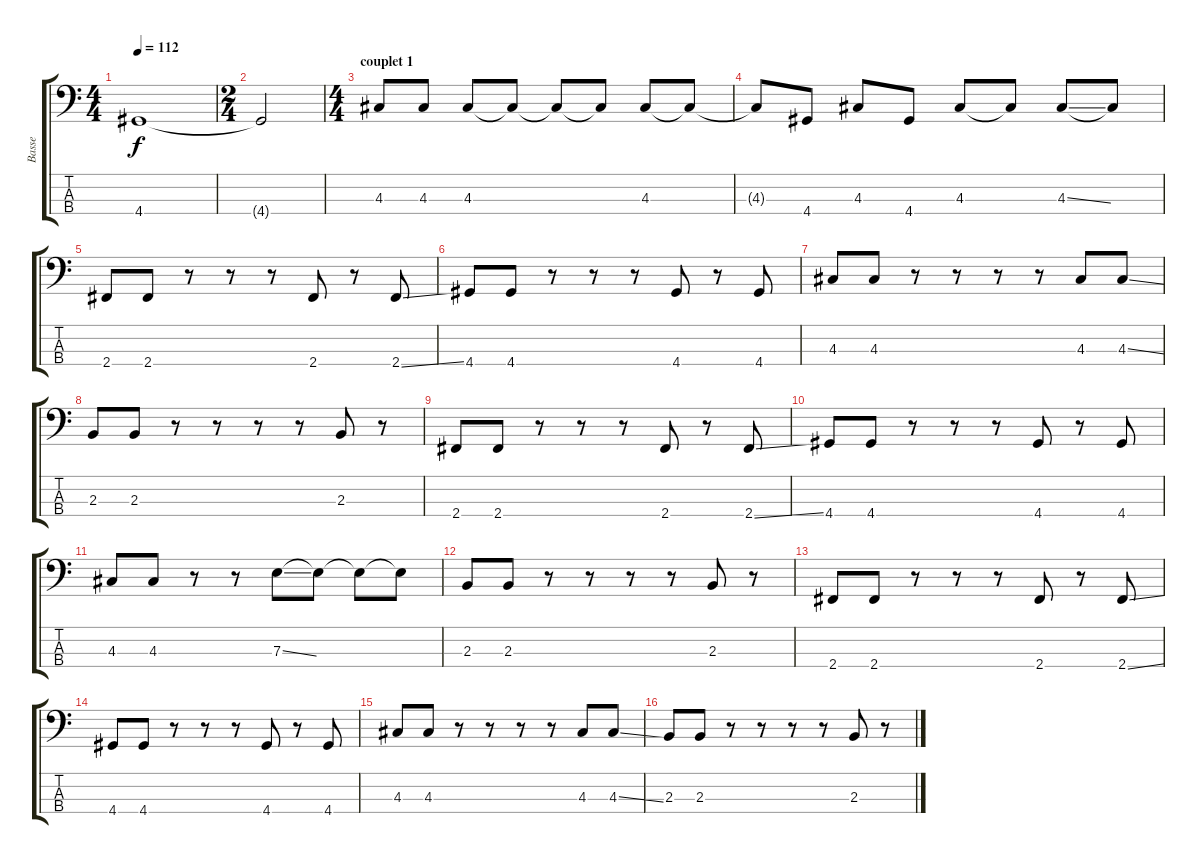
\track ("Basse" "Basse") {instrument electricbassfinger}
\staff {score tabs}
\tuning (G2 D2 A1 E1) {hide}
\ts (4 4)
\tempo 112
\clef f4
\ks c
4.4.1{dy f} |
\ts (2 4)
4.4{t}.2 |
\ts (4 4)
\section ("" "couplet 1")
4.3.8 4.3.8 4.3.8 4.3{t}.8 4.3{t}.8 4.3{t}.8 4.3.8 4.3{t}.8 |
4.3{t}.8 4.4.8 4.3.8 4.4.8 4.3.8 4.3{t}.8 4.3{ss}.8 4.3{t}.8 |
2.4.8 2.4.8 r.8 r.8 r.8 2.4.8 r.8 2.4{ss}.8 |
4.4.8 4.4.8 r.8 r.8 r.8 4.4.8 r.8 4.4.8 |
4.3.8 4.3.8 r.8 r.8 r.8 r.8 4.3.8 4.3{ss}.8 |
2.3.8 2.3.8 r.8 r.8 r.8 r.8 2.3.8 r.8 |
2.4.8 2.4.8 r.8 r.8 r.8 2.4.8 r.8 2.4{ss}.8 |
4.4.8 4.4.8 r.8 r.8 r.8 4.4.8 r.8 4.4.8 |
4.3.8 4.3.8 r.8 r.8 7.3{ss}.8 7.3{t}.8 7.3{t}.8 7.3{t}.8 |
2.3.8 2.3.8 r.8 r.8 r.8 r.8 2.3.8 r.8 |
2.4.8 2.4.8 r.8 r.8 r.8 2.4.8 r.8 2.4{ss}.8 |
4.4.8 4.4.8 r.8 r.8 r.8 4.4.8 r.8 4.4.8 |
4.3.8 4.3.8 r.8 r.8 r.8 r.8 4.3.8 4.3{ss}.8 |
2.3.8 2.3.8 r.8 r.8 r.8 r.8 2.3.8 r.8
